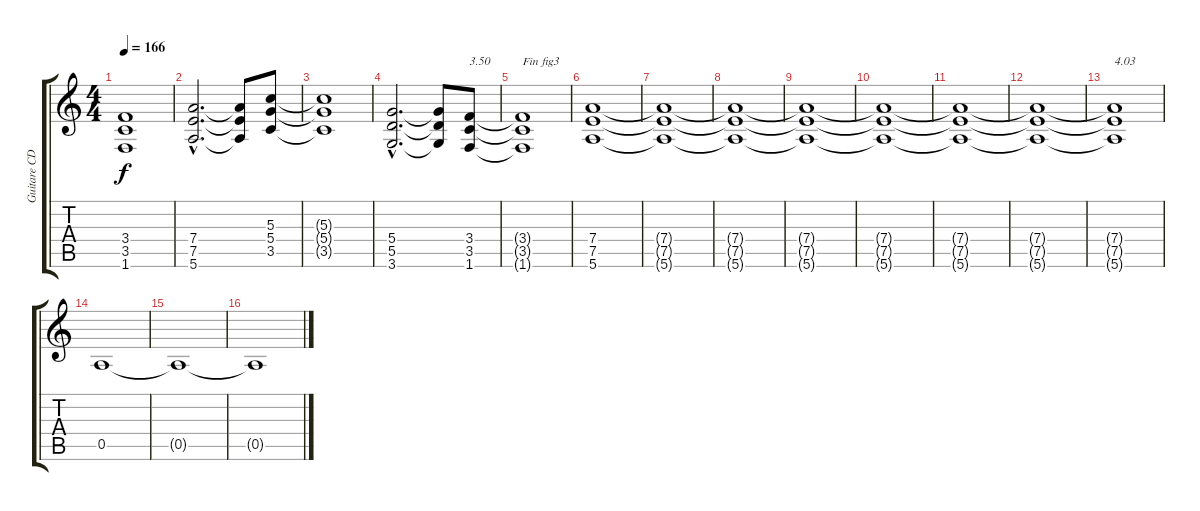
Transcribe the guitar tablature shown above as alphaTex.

\track ("Guitare CD" "Guitare CD") {instrument distortionguitar}
\staff {score tabs}
\tuning (E4 B3 G3 D3 A2 E2) {hide}
\ts (4 4)
\tempo 166
\clef g2
\ks c
(3.4{t} 3.5{t} 1.6{t}).1{dy f} |
(7.4{hac} 7.5{hac} 5.6{hac}).2{d} (7.4{t} 7.5{t} 5.6{t}).8 (5.3 5.4 3.5).8 |
(5.3{t} 5.4{t} 3.5{t}).1 |
(5.4{hac} 5.5{hac} 3.6{hac}).2{d} (5.4{t} 5.5{t} 3.6{t}).8 (3.4 3.5 1.6).8{txt "3.50"} |
(3.4{t} 3.5{t} 1.6{t}).1{txt "Fin fig3"} |
(7.4 7.5 5.6).1 |
(7.4{t} 7.5{t} 5.6{t}).1 |
(7.4{t} 7.5{t} 5.6{t}).1 |
(7.4{t} 7.5{t} 5.6{t}).1 |
(7.4{t} 7.5{t} 5.6{t}).1 |
(7.4{t} 7.5{t} 5.6{t}).1 |
(7.4{t} 7.5{t} 5.6{t}).1 |
(7.4{t} 7.5{t} 5.6{t}).1{txt "4.03"} |
0.5.1 |
0.5{t}.1 |
0.5{t}.1
